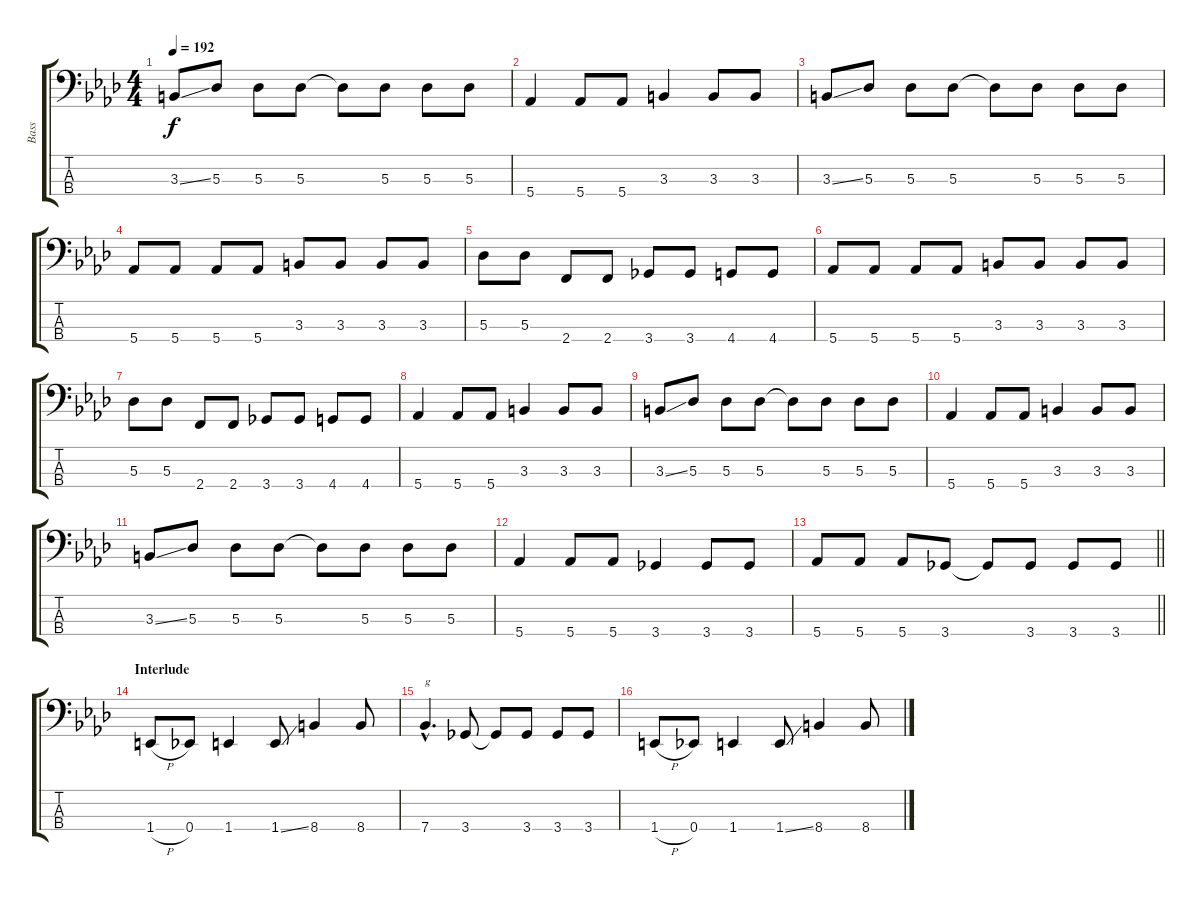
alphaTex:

\track ("Bass" "Bass") {instrument electricbasspick}
\staff {score tabs}
\tuning (Gb2 Db2 Ab1 Eb1) {hide}
\ts (4 4)
\tempo 192
\clef f4
\ks ab
3.3{ss}.8{dy f} 5.3.8 5.3.8 5.3.8 5.3{t}.8 5.3.8 5.3.8 5.3.8 |
5.4.4 5.4.8 5.4.8 3.3.4 3.3.8 3.3.8 |
3.3{ss}.8 5.3.8 5.3.8 5.3.8 5.3{t}.8 5.3.8 5.3.8 5.3.8 |
5.4.8 5.4.8 5.4.8 5.4.8 3.3.8 3.3.8 3.3.8 3.3.8 |
5.3.8 5.3.8 2.4.8 2.4.8 3.4.8 3.4.8 4.4.8 4.4.8 |
5.4.8 5.4.8 5.4.8 5.4.8 3.3.8 3.3.8 3.3.8 3.3.8 |
5.3.8 5.3.8 2.4.8 2.4.8 3.4.8 3.4.8 4.4.8 4.4.8 |
5.4.4 5.4.8 5.4.8 3.3.4 3.3.8 3.3.8 |
3.3{ss}.8 5.3.8 5.3.8 5.3.8 5.3{t}.8 5.3.8 5.3.8 5.3.8 |
5.4.4 5.4.8 5.4.8 3.3.4 3.3.8 3.3.8 |
3.3{ss}.8 5.3.8 5.3.8 5.3.8 5.3{t}.8 5.3.8 5.3.8 5.3.8 |
5.4.4 5.4.8 5.4.8 3.4.4 3.4.8 3.4.8 |
\barLineRight lightlight
5.4.8 5.4.8 5.4.8 3.4.8 3.4{t}.8 3.4.8 3.4.8 3.4.8 |
\section ("" "Interlude")
1.4{h}.8 0.4.8 1.4.4 1.4{ss}.8 8.4.4 8.4.8 |
7.4{hac}.4{d txt "g"} 3.4.8 3.4{t}.8 3.4.8 3.4.8 3.4.8 |
1.4{h}.8 0.4.8 1.4.4 1.4{ss}.8 8.4.4 8.4.8
